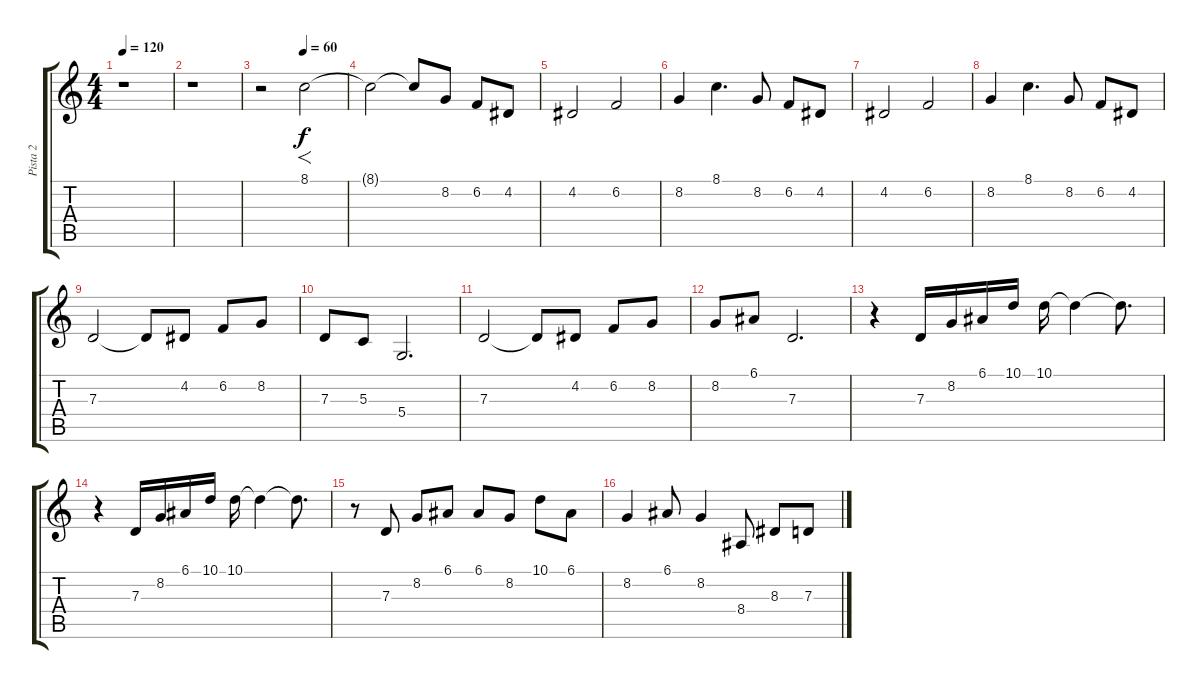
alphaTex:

\track ("Pista 2" "Pista 2") {instrument oboe}
\staff {score tabs}
\tuning (E4 B3 G3 D3 A2 E2) {hide}
\ts (4 4)
\tempo 120
\clef g2
\ks c
r.1{dy f} |
r.1 |
\tempo (60 0.5)
r.2 8.1.2{f} |
8.1{t}.2 8.1{t}.8 8.2.8 6.2.8 4.2.8 |
4.2.2 6.2.2 |
8.2.4 8.1.4{d} 8.2.8 6.2.8 4.2.8 |
4.2.2 6.2.2 |
8.2.4 8.1.4{d} 8.2.8 6.2.8 4.2.8 |
7.3.2 7.3{t}.8 4.2.8 6.2.8 8.2.8 |
7.3.8 5.3.8 5.4.2{d} |
7.3.2 7.3{t}.8 4.2.8 6.2.8 8.2.8 |
8.2.8 6.1.8 7.3.2{d} |
r.4 7.3.16 8.2.16 6.1.16 10.1.16 10.1.16 10.1{t}.4 10.1{t}.8{d} |
r.4 7.3.16 8.2.16 6.1.16 10.1.16 10.1.16 10.1{t}.4 10.1{t}.8{d} |
r.8 7.3.8 8.2.8 6.1.8 6.1.8 8.2.8 10.1.8 6.1.8 |
8.2.4 6.1.8 8.2.4 8.4.8 8.3.8 7.3.8
